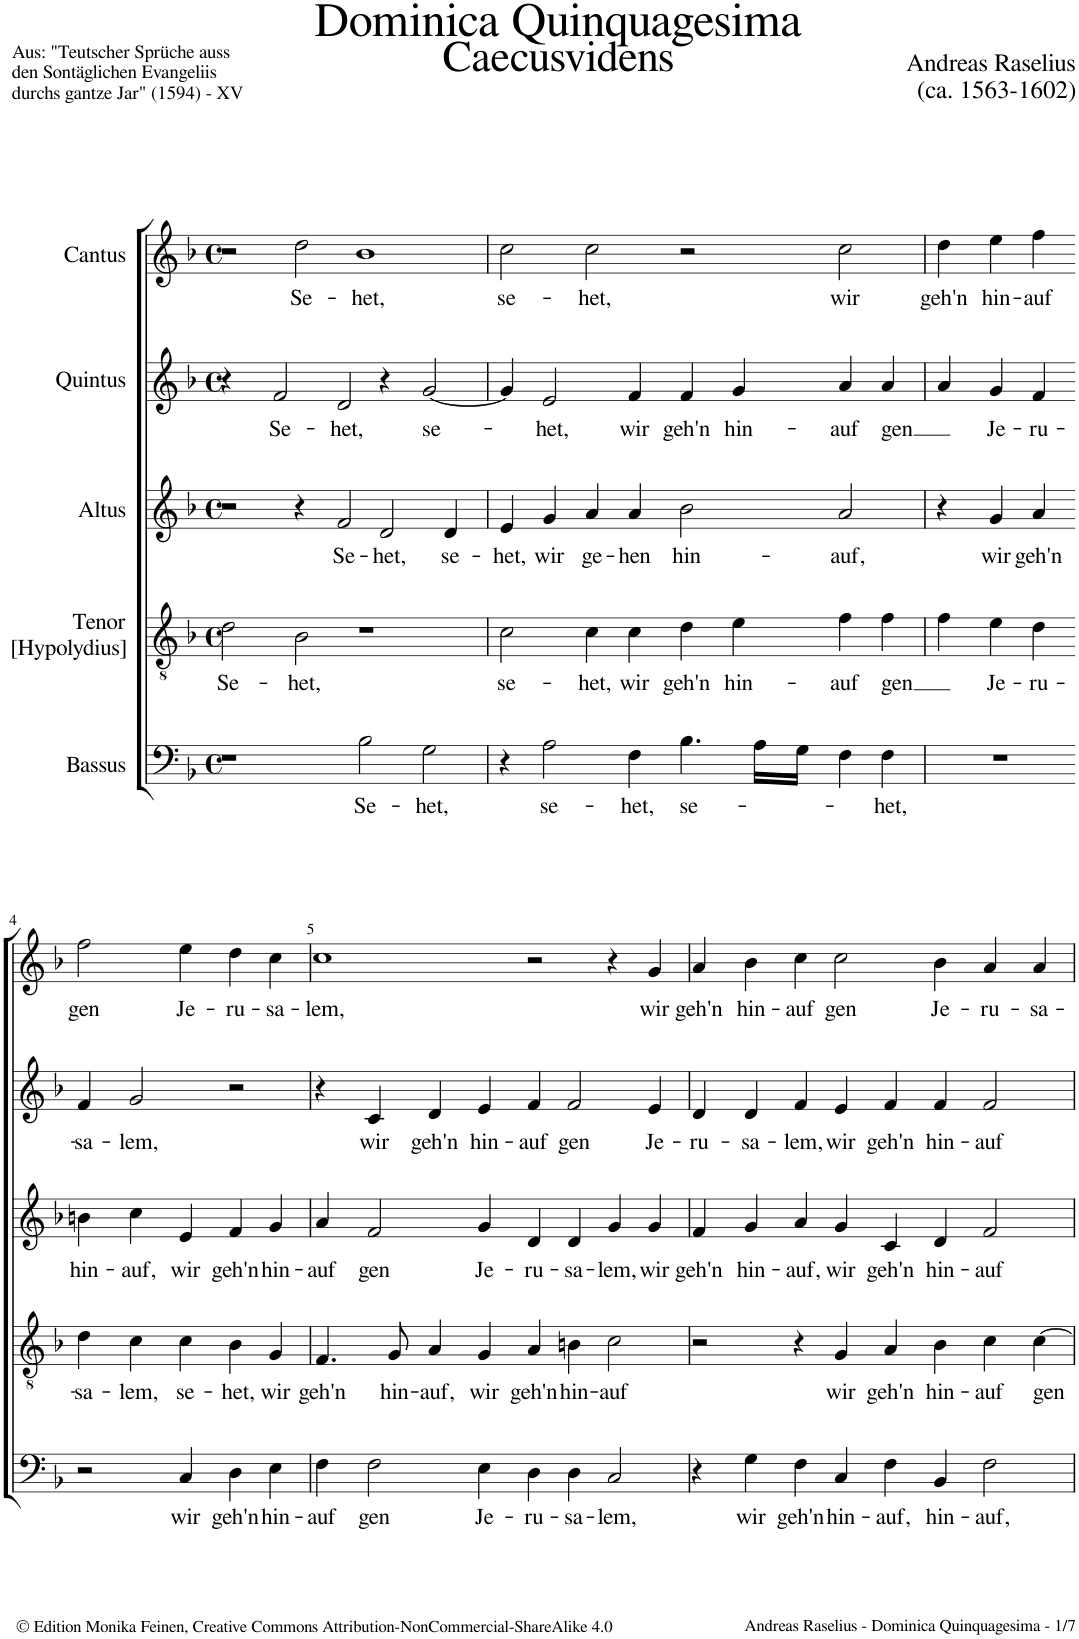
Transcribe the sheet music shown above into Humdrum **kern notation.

**kern	**text	**kern	**text	**kern	**text	**kern	**text	**kern	**text
*part5	*part5	*part4	*part4	*part3	*part3	*part2	*part2	*part1	*part1
*staff5	*staff5	*staff4	*staff4	*staff3	*staff3	*staff2	*staff2	*staff1	*staff1
*I"Bassus	*	*I"Tenor [Hypolydius]	*	*I"Altus	*	*I"Quintus	*	*I"Cantus	*
*clefF4	*	*clefGv2	*	*clefG2	*	*clefG2	*	*clefG2	*
*k[b-]	*	*k[b-]	*	*k[b-]	*	*k[b-]	*	*k[b-]	*
*M4/2	*	*M4/2	*	*M4/2	*	*M4/2	*	*M4/2	*
*met(c)	*	*met(c)	*	*met(c)	*	*met(c)	*	*met(c)	*
=1	=1	=1	=1	=1	=1	=1	=1	=1	=1
!	!	!	!LO:LY:b	!	!	!	!	!	!
1r	.	2d\	Se-	2r	.	4r	.	2r	.
!	!	!	!	!	!	!	!LO:LY:b	!	!
.	.	.	.	.	.	2f/	Se-	.	.
!	!	!	!LO:LY:b	!	!	!	!	!	!LO:LY:b
.	.	2B-\	-het,	4r	.	.	.	2dd\	Se-
!	!	!	!	!	!LO:LY:b	!	!LO:LY:b	!	!
.	.	.	.	2f/	Se-	2d/	-het,	.	.
!	!LO:LY:b	!	!	!	!	!	!	!	!LO:LY:b
2B-\	Se-	1r	.	.	.	.	.	1b-	-het,
!	!	!	!	!	!LO:LY:b	!	!	!	!
.	.	.	.	2d/	-het,	4r	.	.	.
!	!LO:LY:b	!	!	!	!	!	!LO:LY:b	!	!
2G\	-het,	.	.	.	.	[2g/	se-	.	.
!	!	!	!	!	!LO:LY:b	!	!	!	!
.	.	.	.	4d/	se-	.	.	.	.
=2	=2	=2	=2	=2	=2	=2	=2	=2	=2
!	!	!	!LO:LY:b	!	!LO:LY:b	!	!	!	!LO:LY:b
4r	.	2c\	se-	4e/	-het,	4g/]	.	2cc\	se-
!	!LO:LY:b	!	!	!	!LO:LY:b	!	!LO:LY:b	!	!
2A\	se-	.	.	4g/	wir	2e/	-het,	.	.
!	!	!	!LO:LY:b	!	!LO:LY:b	!	!	!	!LO:LY:b
.	.	4c\	-het,	4a/	ge-	.	.	2cc\	-het,
!	!LO:LY:b	!	!LO:LY:b	!	!LO:LY:b	!	!LO:LY:b	!	!
4F\	-het,	4c\	wir	4a/	-hen	4f/	wir	.	.
!	!LO:LY:b	!	!LO:LY:b	!	!LO:LY:b	!	!LO:LY:b	!	!
4.B-\	se-	4d\	geh'n	2b-\	hin-	4f/	geh'n	2r	.
!	!	!	!LO:LY:b	!	!	!	!LO:LY:b	!	!
.	.	4e\	hin-	.	.	4g/	hin-	.	.
16A\LL	.	.	.	.	.	.	.	.	.
16G\JJ	.	.	.	.	.	.	.	.	.
!	!	!	!LO:LY:b	!	!LO:LY:b	!	!LO:LY:b	!	!LO:LY:b
4F\	.	4f\	-auf	2a/	-auf,	4a/	-auf	2cc\	wir
!	!LO:LY:b	!	!LO:LY:b	!	!	!	!LO:LY:b	!	!
4F\	-het,	4f\	gen	.	.	4a/	gen	.	.
=3	=3	=3	=3	=3	=3	=3	=3	=3	=3
!	!	!	!	!	!	!	!	!	!LO:LY:b
0r	.	4f\	.	4r	.	4a/	.	4dd\	geh'n
!	!	!	!LO:LY:b	!	!LO:LY:b	!	!LO:LY:b	!	!LO:LY:b
.	.	4e\	Je-	4g/	wir	4g/	Je-	4ee\	hin-
!	!	!	!LO:LY:b	!	!LO:LY:b	!	!LO:LY:b	!	!LO:LY:b
.	.	4d\	-ru-	4a/	geh'n	4f/	-ru-	4ff\	-auf
.	.	1ryy	.	1ryy	.	1ryy	.	1ryy	.
.	.	4ryy	.	4ryy	.	4ryy	.	4ryy	.
!!LO:LB:g=z
=4-	=4-	=4-	=4-	=4-	=4-	=4-	=4-	=4-	=4-
!	!	!	!LO:LY:b	!	!LO:LY:b	!	!LO:LY:b	!	!LO:LY:b
2r	.	4d\	-sa-	4bn\	hin-	4f/	-sa-	2ff\	gen
!	!	!	!LO:LY:b	!	!LO:LY:b	!	!LO:LY:b	!	!
.	.	4c\	-lem,	4cc\	-auf,	2g/	-lem,	.	.
!	!LO:LY:b	!	!LO:LY:b	!	!LO:LY:b	!	!	!	!LO:LY:b
4C/	wir	4c\	se-	4e/	wir	.	.	4ee\	Je-
!	!LO:LY:b	!	!LO:LY:b	!	!LO:LY:b	!	!	!	!LO:LY:b
4D\	geh'n	4B-\	-het,	4f/	geh'n	2r	.	4dd\	-ru-
!	!LO:LY:b	!	!LO:LY:b	!	!LO:LY:b	!	!	!	!LO:LY:b
4E\	hin-	4G/	wir	4g/	hin-	.	.	4cc\	-sa-
=5	=5	=5	=5	=5	=5	=5	=5	=5	=5
!	!LO:LY:b	!	!LO:LY:b	!	!LO:LY:b	!	!	!	!LO:LY:b
4F\	-auf	4.F/	geh'n	4a/	-auf	4r	.	1cc	-lem,
!	!LO:LY:b	!	!	!	!LO:LY:b	!	!LO:LY:b	!	!
2F\	gen	.	.	2f/	gen	4c/	wir	.	.
!	!	!	!LO:LY:b	!	!	!	!	!	!
.	.	8G/	hin-	.	.	.	.	.	.
!	!	!	!LO:LY:b	!	!	!	!LO:LY:b	!	!
.	.	4A/	-auf,	.	.	4d/	geh'n	.	.
!	!LO:LY:b	!	!LO:LY:b	!	!LO:LY:b	!	!LO:LY:b	!	!
4E\	Je-	4G/	wir	4g/	Je-	4e/	hin-	.	.
!	!LO:LY:b	!	!LO:LY:b	!	!LO:LY:b	!	!LO:LY:b	!	!
4D\	-ru-	4A/	geh'n	4d/	-ru-	4f/	-auf	2r	.
!	!LO:LY:b	!	!LO:LY:b	!	!LO:LY:b	!	!LO:LY:b	!	!
4D\	-sa-	4Bn\	hin-	4d/	-sa-	2f/	gen	.	.
!	!LO:LY:b	!	!LO:LY:b	!	!LO:LY:b	!	!	!	!
2C/	-lem,	2c\	-auf	4g/	-lem,	.	.	4r	.
!	!	!	!	!	!LO:LY:b	!	!LO:LY:b	!	!LO:LY:b
.	.	.	.	4g/	wir	4e/	Je-	4g/	wir
=6	=6	=6	=6	=6	=6	=6	=6	=6	=6
!	!	!	!	!	!LO:LY:b	!	!LO:LY:b	!	!LO:LY:b
4r	.	2r	.	4f/	geh'n	4d/	ru-	4a/	geh'n
!	!LO:LY:b	!	!	!	!LO:LY:b	!	!LO:LY:b	!	!LO:LY:b
4G\	wir	.	.	4g/	hin-	4d/	-sa-	4b-\	hin-
!	!LO:LY:b	!	!	!	!LO:LY:b	!	!LO:LY:b	!	!LO:LY:b
4F\	geh'n	4r	.	4a/	-auf,	4f/	-lem,	4cc\	-auf
!	!LO:LY:b	!	!LO:LY:b	!	!LO:LY:b	!	!LO:LY:b	!	!LO:LY:b
4C/	hin-	4G/	wir	4g/	wir	4e/	wir	2cc\	gen
!	!LO:LY:b	!	!LO:LY:b	!	!LO:LY:b	!	!LO:LY:b	!	!
4F\	-auf,	4A/	geh'n	4c/	geh'n	4f/	geh'n	.	.
!	!LO:LY:b	!	!LO:LY:b	!	!LO:LY:b	!	!LO:LY:b	!	!LO:LY:b
4BB-/	hin-	4B-\	hin-	4d/	hin-	4f/	hin-	4b-\	Je-
!	!LO:LY:b	!	!LO:LY:b	!	!LO:LY:b	!	!LO:LY:b	!	!LO:LY:b
2F\	-auf,	4c\	-auf	2f/	-auf	2f/	-auf	4a/	-ru-
!	!	!	!LO:LY:b	!	!	!	!	!	!LO:LY:b
.	.	[4c\	gen	.	.	.	.	4a/	-sa-
=	=	=	=	=	=	=	=	=	=
*-	*-	*-	*-	*-	*-	*-	*-	*-	*-
